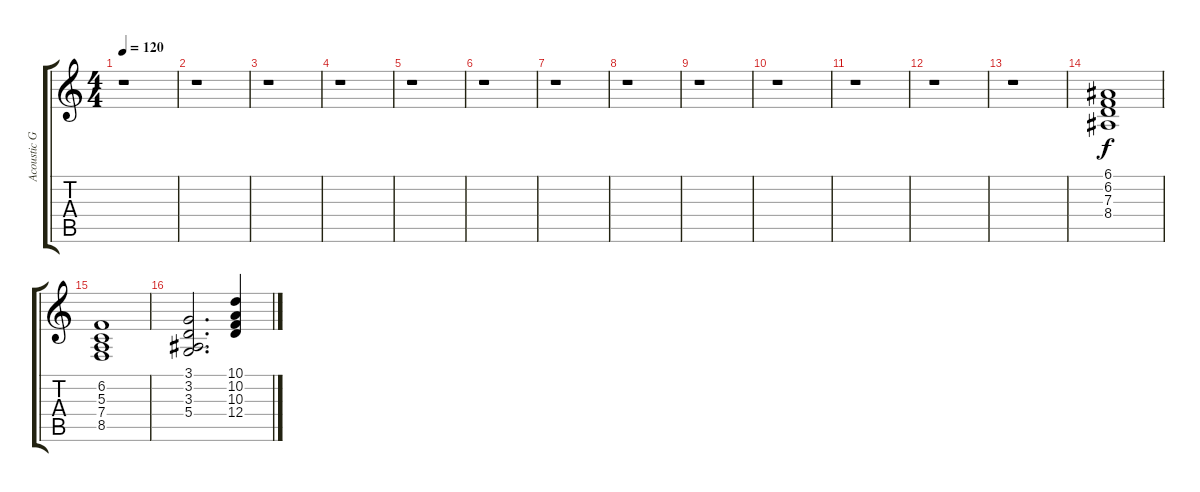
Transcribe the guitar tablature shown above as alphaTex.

\track ("Acoustic Grand Piano" "Acoustic G") {instrument acousticgrandpiano}
\staff {score tabs}
\tuning (E4 B3 G3 D3 A2 E2) {hide}
\ts (4 4)
\tempo 120
\clef g2
\ks c
r.1{dy f} |
r.1 |
r.1 |
r.1 |
r.1 |
r.1 |
r.1 |
r.1 |
r.1 |
r.1 |
r.1 |
r.1 |
r.1 |
(6.1 6.2 7.3 8.4).1 |
(6.2 5.3 7.4 8.5).1 |
(3.1 3.2 3.3 5.4).2{d} (10.1 10.2 10.3 12.4).4
